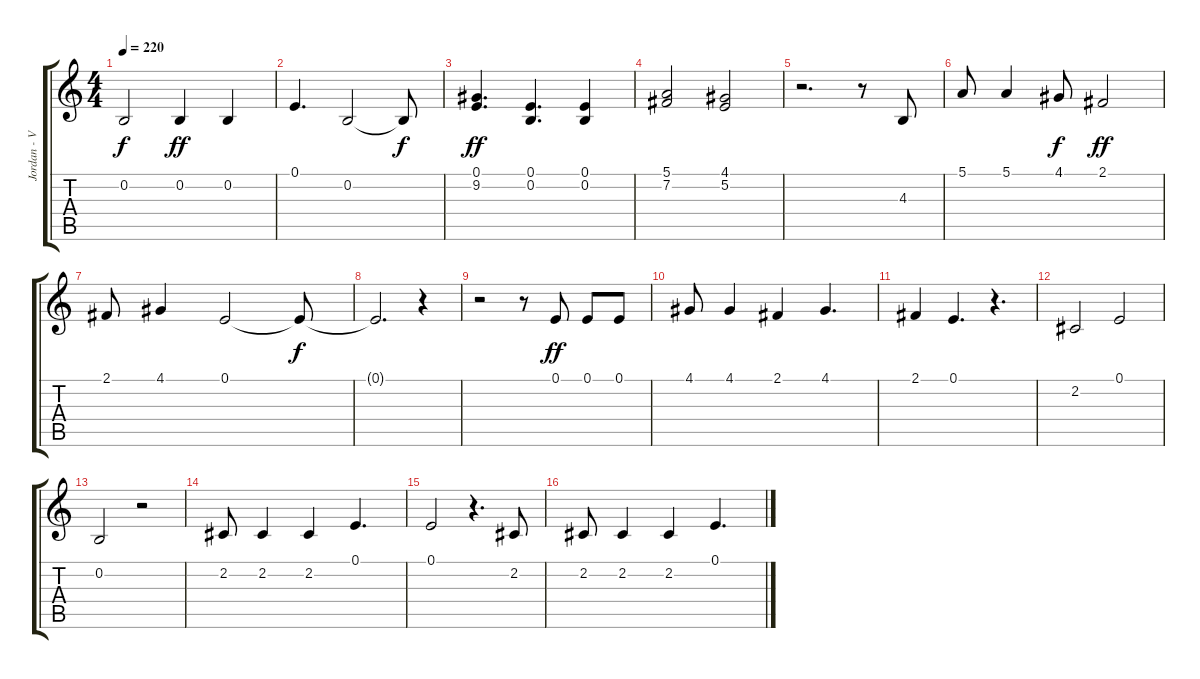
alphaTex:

\track ("Jordan - Vocals" "Jordan - V") {instrument oboe}
\staff {score tabs}
\tuning (E4 B3 G3 D3 A2 E2) {hide}
\ts (4 4)
\tempo 220
\clef g2
\ks c
0.2.2{dy f} 0.2.4{dy ff} 0.2.4 |
0.1.4{d} 0.2.2 0.2{t}.8{dy f} |
(0.1 9.2).4{d dy ff} (0.1 0.2).4{d} (0.1 0.2).4 |
(5.1 7.2).2 (4.1 5.2).2 |
r.2{d} r.8 4.3.8 |
5.1.8 5.1.4 4.1.8{dy f} 2.1.2{dy ff} |
2.1.8 4.1.4 0.1.2 0.1{t}.8{dy f} |
0.1{t}.2{d} r.4 |
r.2 r.8 0.1.8{dy ff} 0.1.8 0.1.8 |
4.1.8 4.1.4 2.1.4 4.1.4{d} |
2.1.4 0.1.4{d} r.4{d} |
2.2.2 0.1.2 |
0.2.2 r.2 |
2.2.8 2.2.4 2.2.4 0.1.4{d} |
0.1.2 r.4{d} 2.2.8 |
2.2.8 2.2.4 2.2.4 0.1.4{d}
